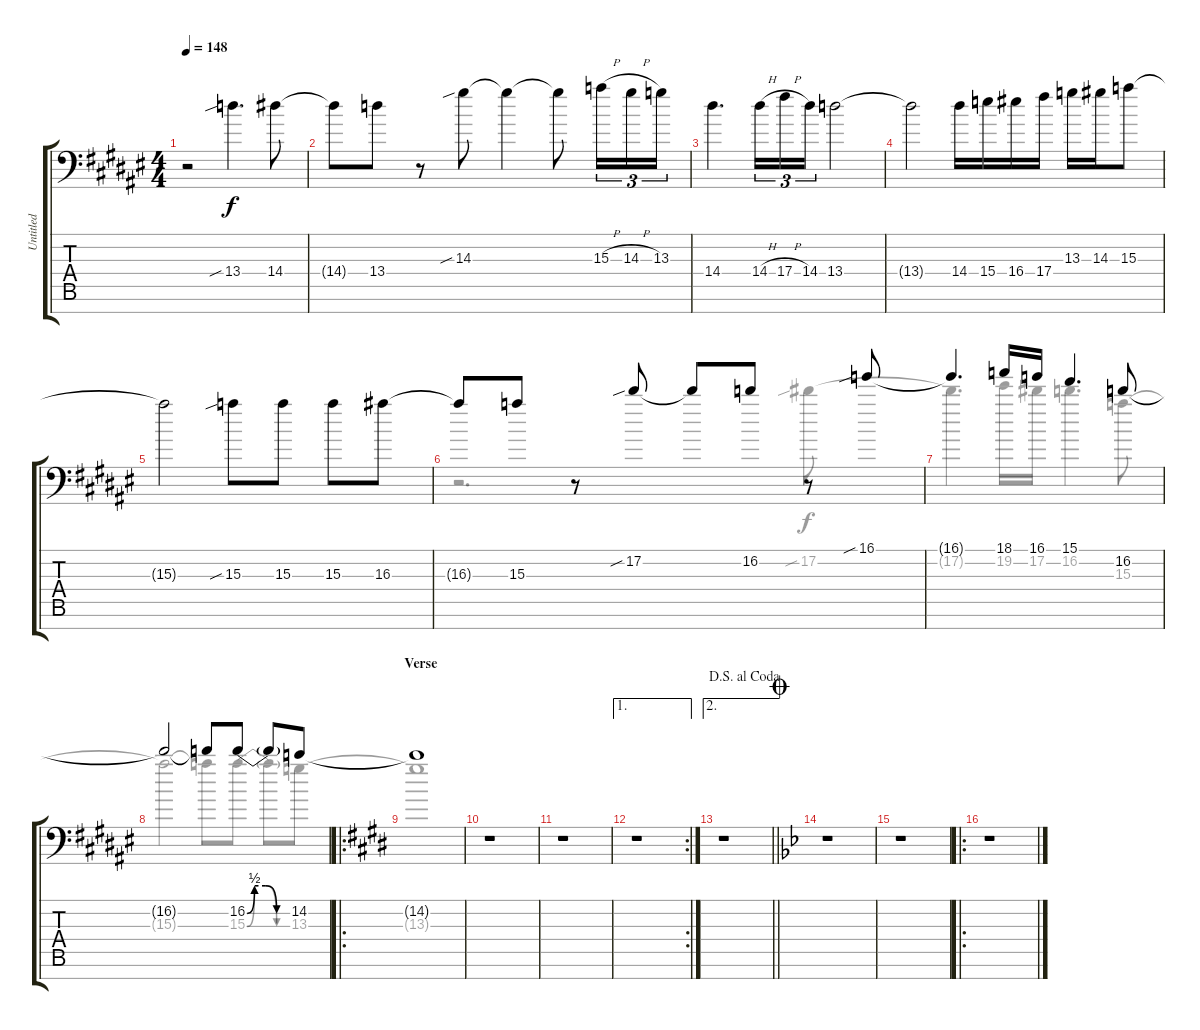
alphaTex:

\track ("Untitled" "Untitled") {instrument distortionguitar}
\staff {score tabs}
\tuning (Eb4 Bb3 Gb3 Db3 Ab2 Eb2 Bb1) {hide}
\voice
\ts (4 4)
\tempo 148
\clef f4
\ks f#
r.2{dy f} 13.4{sib}.4{d} 14.4.8 |
14.4{t}.8 13.4.8 r.8 14.3{sib}.8 14.3{t}.4 14.3{t}.8 15.3{h}.16{tu (3 2)} 14.3{h}.16{tu (3 2)} 13.3.16{tu (3 2)} |
14.4.4{d} 14.4{h}.16{tu (3 2)} 17.4{h}.16{tu (3 2)} 14.4.16{tu (3 2)} 13.4.2 |
13.4{t}.2 14.4.16 15.4.16 16.4.16 17.4.16 13.3.16 14.3.16 15.3.8 |
15.3{t}.2 15.3{sib}.8 15.3.8 15.3.8 16.3.8 |
16.3{t}.8 15.3.8 r.8 17.2{sib}.8 17.2{t}.8 16.2.8 r.8 16.1{sib}.8 |
16.1{t}.4{d} 18.1.16 16.1.16 15.1.4{d} 16.2.8 |
16.2{t}.2 16.2{t}.8 16.2{be (custom 0 0 10 2 25 2 40 0 60 0)}.8 16.2{t}.8 14.2.8 |
\ro
\section ("" "Verse")
\ks e
14.2{t}.1 |
r.1 |
r.1 |
\ae 1
\rc 2
r.1 |
\ae 2
\jump dalsegnoalcoda
\barLineRight lightlight
r.1 |
\jump coda
\ks bb
r.1 |
r.1 |
\ro
r.1
\voice
\clef f4
\ottava regular
\simile none
\ks f#
|
|
|
|
|
r.2{d} 17.2{sib}.8 |
17.2{t}.4{d} 19.2.16 17.2.16 16.2.4{d} 15.3.8 |
15.3{t}.2 15.3{t}.8 15.3{be (custom 0 0 10 2 25 2 40 0 60 0)}.8 15.3{t}.8 13.3.8 |
\ks e
13.3{t}.1 |
|
|
|
\barLineRight lightlight
|
\ks bb
|
|
